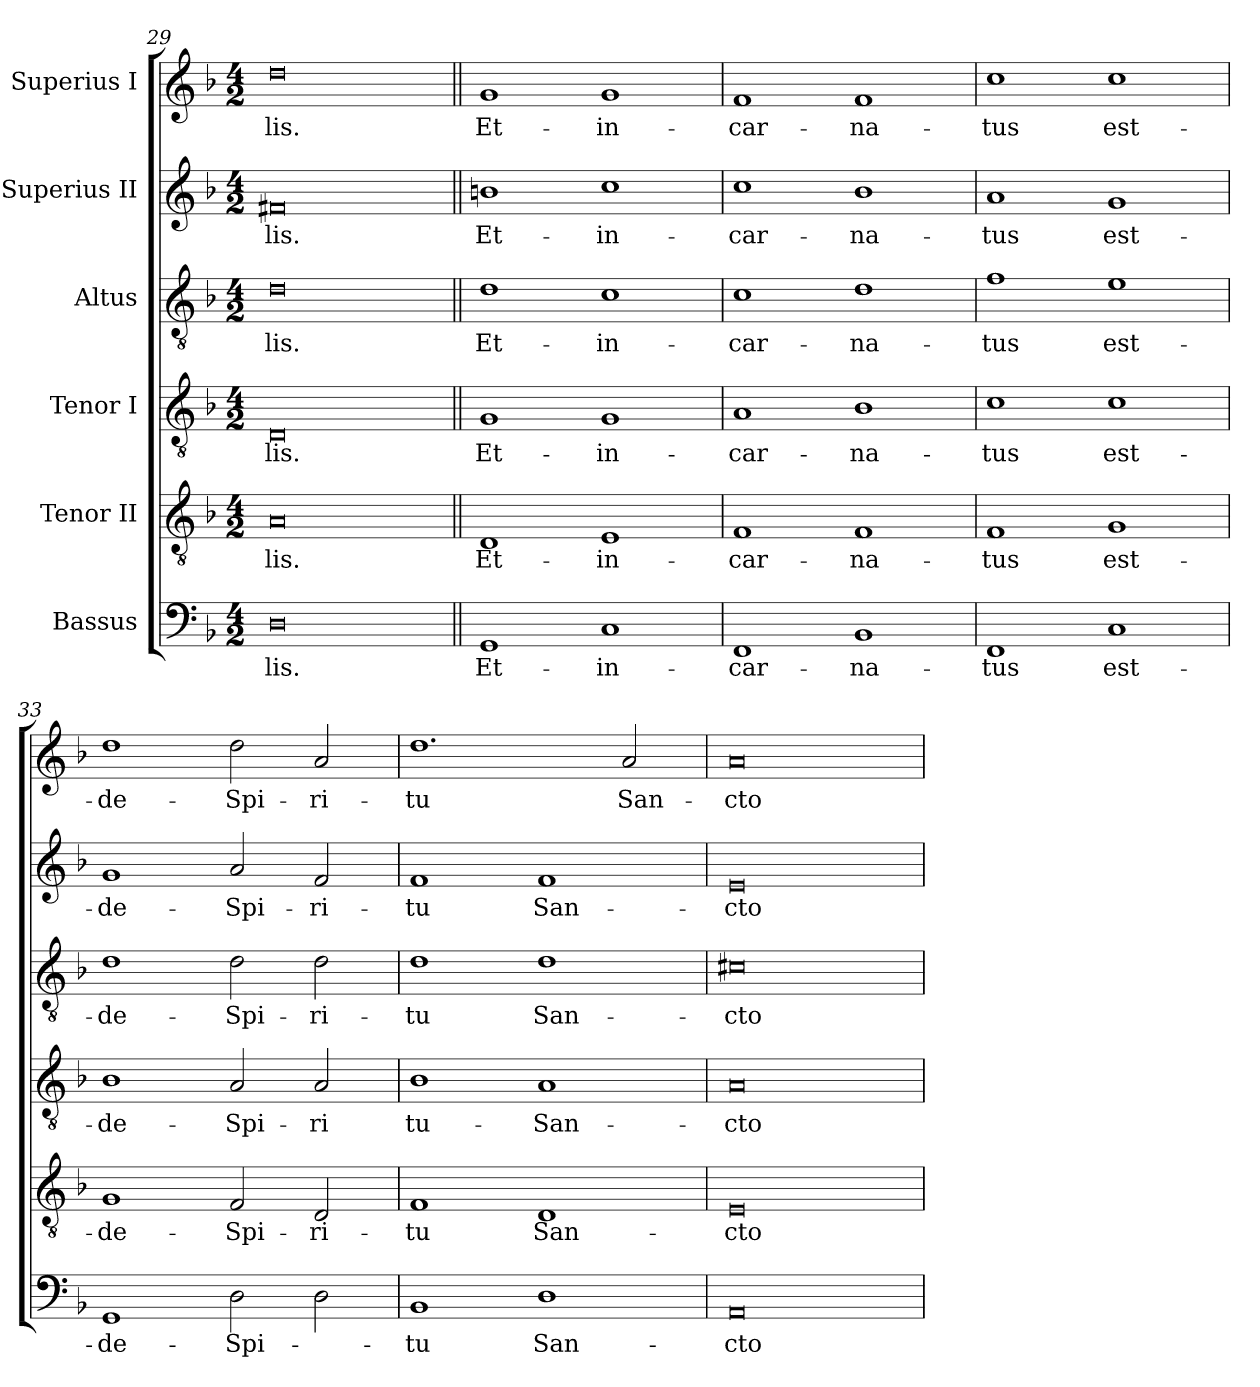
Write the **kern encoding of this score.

**kern	**text	**kern	**text	**kern	**text	**kern	**text	**kern	**text	**kern	**text
*part6	*part6	*part5	*part5	*part4	*part4	*part3	*part3	*part2	*part2	*part1	*part1
*staff6	*staff6	*staff5	*staff5	*staff4	*staff4	*staff3	*staff3	*staff2	*staff2	*staff1	*staff1
*I"Bassus	*	*I"Tenor II	*	*I"Tenor I	*	*I"Altus	*	*I"Superius II	*	*I"Superius I	*
*clefF4	*	*clefGv2	*	*clefGv2	*	*clefGv2	*	*clefG2	*	*clefG2	*
*k[b-]	*	*k[b-]	*	*k[b-]	*	*k[b-]	*	*k[b-]	*	*k[b-]	*
*M4/2	*	*M4/2	*	*M4/2	*	*M4/2	*	*M4/2	*	*M4/2	*
=29	=29	=29	=29	=29	=29	=29	=29	=29	=29	=29	=29
0D\	-lis.	0A/	-lis.	0D/	-lis.	0d\	-lis.	0f#X/	-lis.	0dd\	-lis.
=30||	=30||	=30||	=30||	=30||	=30||	=30||	=30||	=30||	=30||	=30||	=30||
1GG/	Et-	1D/	Et-	1G/	Et-	1d\	Et-	1bn\	Et-	1g/	Et-
1C/	in-	1E/	in-	1G/	in-	1c\	in-	1cc\	in-	1g/	in-
=31	=31	=31	=31	=31	=31	=31	=31	=31	=31	=31	=31
1FF/	-car-	1F/	-car-	1A/	-car-	1c/	-car-	1cc/	-car-	1f/	-car-
1BB-/	-na-	1F/	-na-	1B-\	-na-	1d/	-na-	1b-\	-na-	1f/	-na-
=32	=32	=32	=32	=32	=32	=32	=32	=32	=32	=32	=32
1FF/	-tus	1F/	-tus	1c/	-tus	1f/	-tus	1a/	-tus	1cc/	-tus
1C/	est-	1G/	est-	1c/	est-	1e/	est-	1g/	est-	1cc/	est-
=33	=33	=33	=33	=33	=33	=33	=33	=33	=33	=33	=33
1GG/	de-	1G/	de-	1B-\	de-	1d/	de-	1g/	de-	1dd/	de-
2D\	Spi-	2F/	Spi-	2A/	Spi-	2d\	Spi-	2a/	Spi­-	2dd\	Spi-
2D\	.	2D/	-ri-	2A/	-ri	2d\	-ri-	2f/	-ri-	2a/	-ri-
=34	=34	=34	=34	=34	=34	=34	=34	=34	=34	=34	=34
1BB-/	-tu	1F/	-tu	1B-\	tu-	1d/	-tu	1f/	-tu	1.dd/	-tu
1D\	San­-	1D/	San­-	1A/	San-	1d/	San-	1f/	San-	.	.
.	.	.	.	.	.	.	.	.	.	2a/	San-
=35	=35	=35	=35	=35	=35	=35	=35	=35	=35	=35	=35
0AA/	-cto	0E/	-cto	0A/	-cto	0c#X\	cto-	0e/	-cto	0a/	-cto
=	=	=	=	=	=	=	=	=	=	=	=
*-	*-	*-	*-	*-	*-	*-	*-	*-	*-	*-	*-
